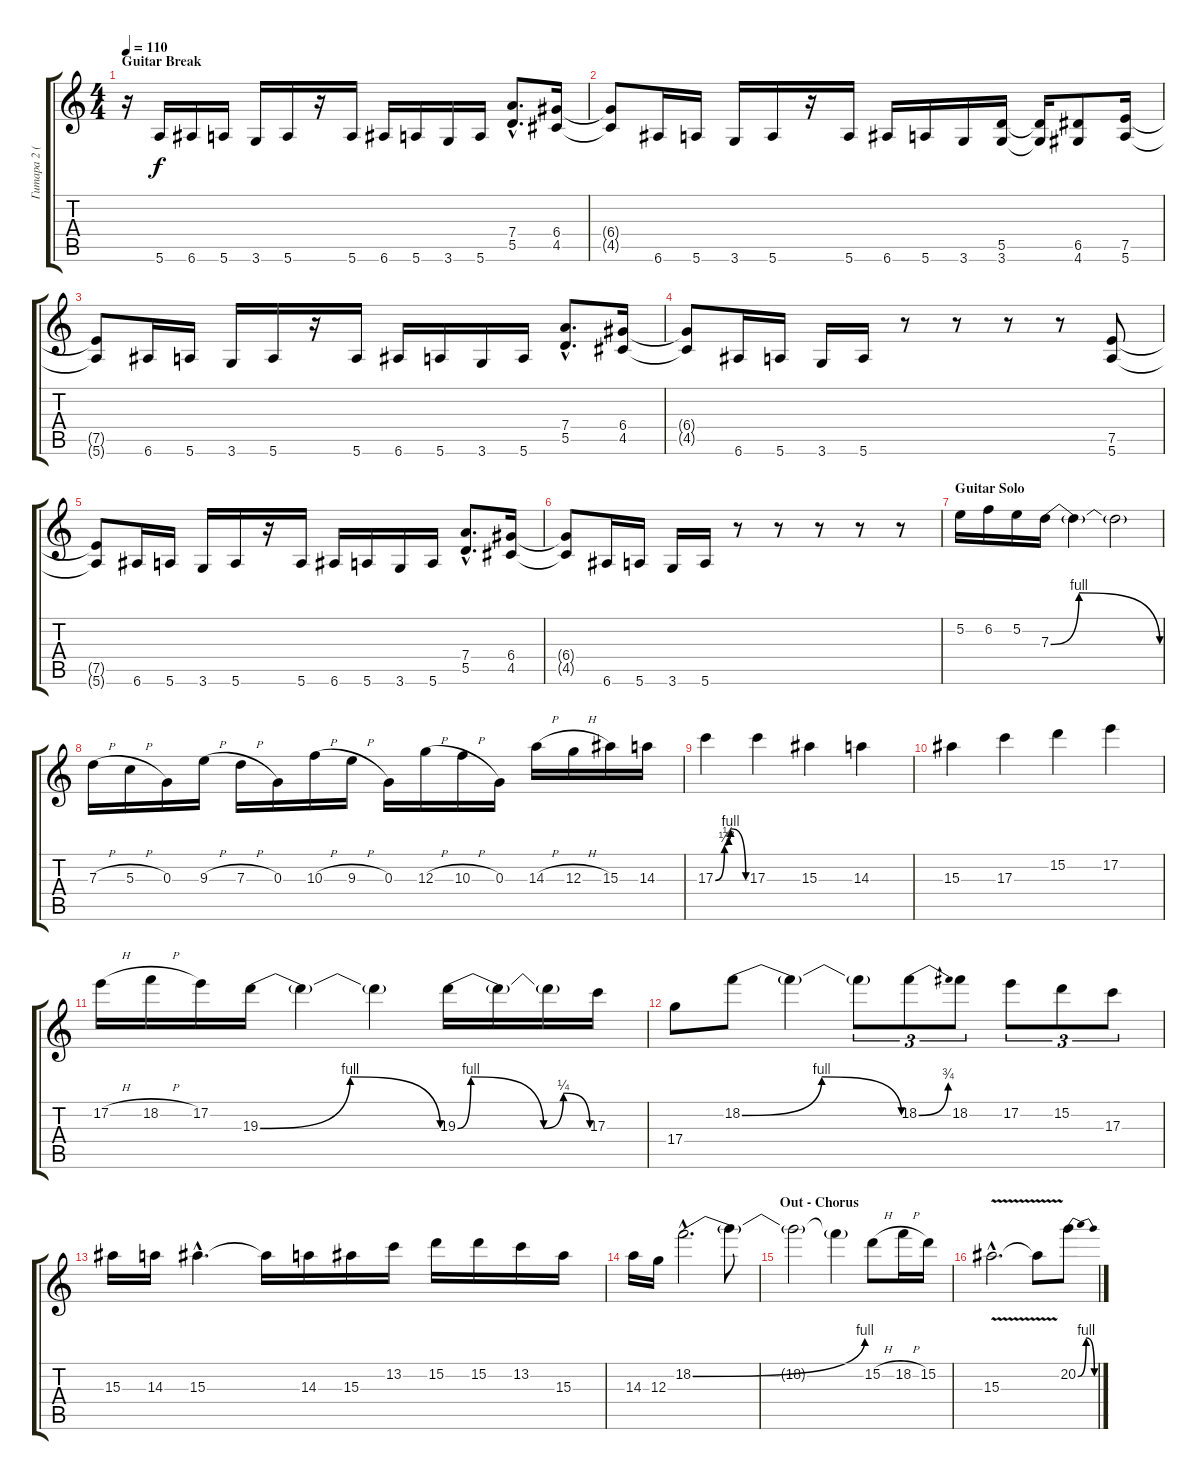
\track ("Гитара 2 (соло)" "Гитара 2 (") {instrument electricguitarclean}
\staff {score tabs}
\tuning (E4 B3 G3 D3 A2 E2) {hide}
\ts (4 4)
\section ("" "Guitar Break")
\tempo 110
\clef g2
\ks c
r.16{dy f volume 10 balance 16 instrument distortionguitar} 5.6.16 6.6.16 5.6.16 3.6.16 5.6.16 r.16 5.6.16 6.6.16 5.6.16 3.6.16 5.6.16 (7.4{hac} 5.5{hac}).8{d} (6.4 4.5).16 |
(6.4{t} 4.5{t}).8 6.6.16 5.6.16 3.6.16 5.6.16 r.16 5.6.16 6.6.16 5.6.16 3.6.16 (5.5 3.6).16 (5.5{t} 3.6{t}).16 (6.5 4.6).8 (7.5 5.6).16 |
(7.5{t} 5.6{t}).8 6.6.16 5.6.16 3.6.16 5.6.16 r.16 5.6.16 6.6.16 5.6.16 3.6.16 5.6.16 (7.4{hac} 5.5{hac}).8{d} (6.4 4.5).16 |
(6.4{t} 4.5{t}).8 6.6.16 5.6.16 3.6.16 5.6.16 r.8 r.8 r.8 r.8 (7.5 5.6).8 |
(7.5{t} 5.6{t}).8 6.6.16 5.6.16 3.6.16 5.6.16 r.16 5.6.16 6.6.16 5.6.16 3.6.16 5.6.16 (7.4{hac} 5.5{hac}).8{d} (6.4 4.5).16 |
(6.4{t} 4.5{t}).8 6.6.16 5.6.16 3.6.16 5.6.16 r.8 r.8 r.8 r.8 r.8 |
\section ("" "Guitar Solo")
5.2.16{volume 14 balance 8 instrument distortionguitar} 6.2.16 5.2.16 7.3{be (custom 0 0 15 4 58 0 60 0)}.16 7.3{t}.4 7.3{t}.2 |
7.3{h}.16 5.3{h}.16 0.3.16 9.3{h}.16 7.3{h}.16 0.3.16 10.3{h}.16 9.3{h}.16 0.3.16 12.3{h}.16 10.3{h}.16 0.3.16 14.3{h}.16 12.3{h}.16 15.3.16 14.3.16 |
17.3{be (custom 0 0 18 1 26 2 30 4 60 0)}.4 17.3.4 15.3.4 14.3.4 |
15.3.4 17.3.4 15.2.4 17.2.4 |
17.2{h}.16 18.2{h}.16 17.2.16 19.3{be (bendrelease 0 0 6 4 6 4 60 0)}.16 19.3{t}.4 19.3{t}.4 19.3{be (custom 0 0 6 4 39 0 48 1 60 0)}.16 19.3{t}.16 19.3{t}.16 17.3.16 |
17.4.8 18.2{be (bendrelease 0 0 30 4 30 4 60 0)}.8 18.2{t}.4 18.2{t}.8{tu (3 2)} 18.2{be (bend 0 0 60 3)}.8{tu (3 2)} 18.2.8{tu (3 2)} 17.2.8{tu (3 2)} 15.2.8{tu (3 2)} 17.3.8{tu (3 2)} |
15.3.16 14.3.16 15.3{hac}.4{d} 15.3{t}.16 14.3.16 15.3.16 13.2.16 15.2.16 15.2.16 13.2.16 15.3.16 |
14.3.16 12.3.16 18.2{be (bend 0 0 60 4) hac}.2{d} 18.2{t}.8 |
\section ("" "Out - Chorus")
18.2{t}.2 18.2{t}.4 15.2{h}.8 18.2{h}.16 15.2.16 |
15.3{v hac}.2{d} 15.3{t}.8 20.2{be (bendrelease 0 0 15 4 15 4 60 0)}.8
